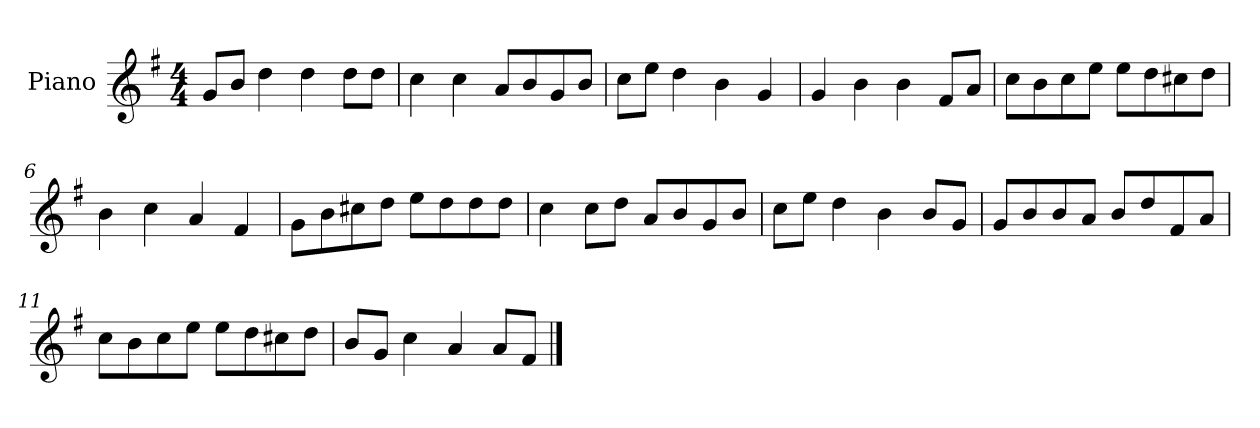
**kern
*part1
*staff1
*I"Piano
*I'P-no
*clefG2
*k[f#]
*M4/4
*MM90
=1
8g/L
8b/J
4dd\
4dd\
8dd\L
8dd\J
=2
4cc\
4cc\
8a/L
8b/
8g/
8b/J
=3
8cc\L
8ee\J
4dd\
4b\
4g/
=4
4g/
4b\
4b\
8f#/L
8a/J
=5
8cc\L
8b\
8cc\
8ee\J
8ee\L
8dd\
8cc#X\
8dd\J
=6
4b\
4cc\
4a/
4f#/
!!LO:LB:g=z
=7
8g\L
8b\
8cc#X\
8dd\J
8ee\L
8dd\
8dd\
8dd\J
=8
4cc\
8cc\L
8dd\J
8a/L
8b/
8g/
8b/J
=9
8cc\L
8ee\J
4dd\
4b\
8b/L
8g/J
=10
8g/L
8b/
8b/
8a/J
8b/L
8dd/
8f#/
8a/J
=11
8cc\L
8b\
8cc\
8ee\J
8ee\L
8dd\
8cc#X\
8dd\J
!!LO:LB:g=z
=12
8b/L
8g/J
4cc\
4a/
8a/L
8f#/J
==
*-
